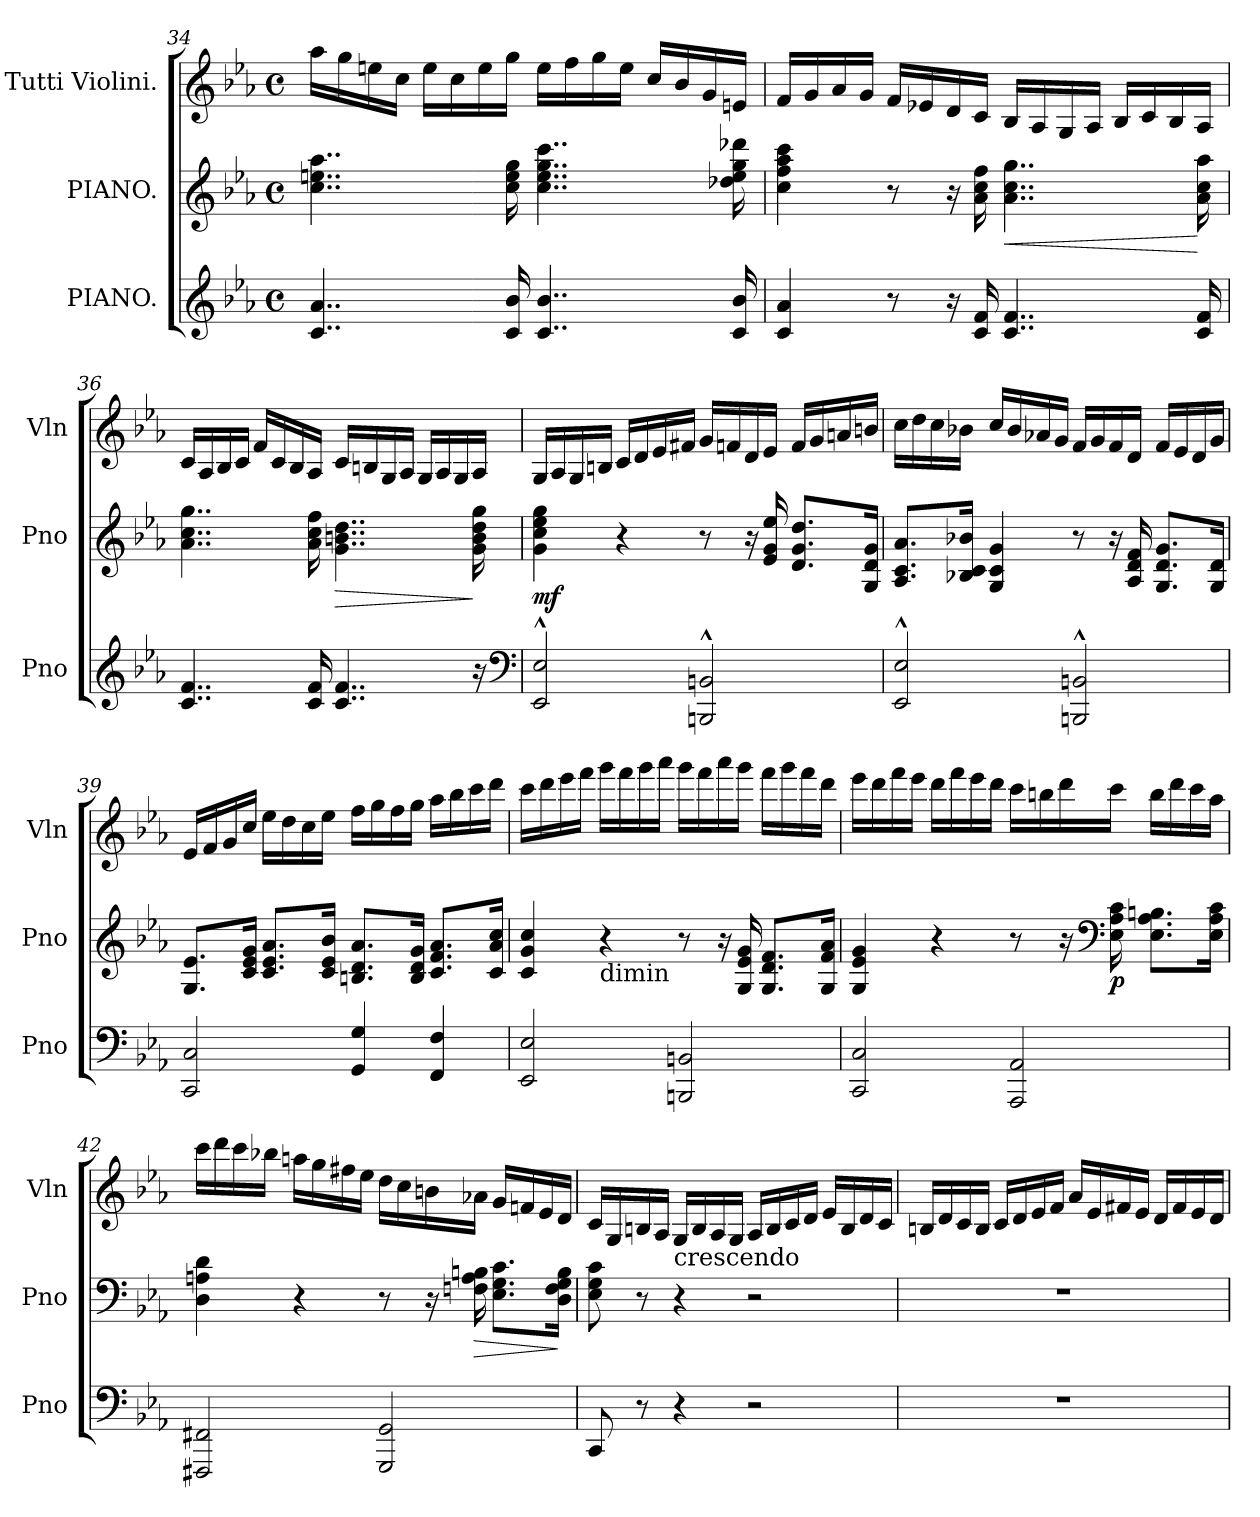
**kern	**kern	**dynam	**kern
*part3	*part2	*part2	*part1
*staff3	*staff2	*staff2	*staff1
*I"PIANO.	*I"PIANO.	*	*I"Tutti Violini.
*I'Pno	*I'Pno	*	*I'Vln
*clefG2	*clefG2	*	*clefG2
*k[b-e-a-]	*k[b-e-a-]	*	*k[b-e-a-]
*c:	*c:	*	*c:
*M4/4	*M4/4	*	*M4/4
*met(c)	*met(c)	*	*met(c)
=34	=34	=34	=34
4..c/ 4..a-/	4..cc\ 4..een\ 4..aa-\	.	16aa-\LL
.	.	.	16gg\
.	.	.	16een\
.	.	.	16cc\JJ
.	.	.	16ee\LL
.	.	.	16cc\
.	.	.	16ee\
16c/ 16b-/	16cc\ 16ee\ 16gg\	.	16gg\JJ
4..c/ 4..b-/	4..cc\ 4..ee\ 4..gg\ 4..ccc\	.	16ee\LL
.	.	.	16ff\
.	.	.	16gg\
.	.	.	16ee\JJ
.	.	.	16cc/LL
.	.	.	16b-/
.	.	.	16g/
16c/ 16b-/	16dd-X\ 16ee\ 16gg\ 16ddd-X\	.	16en/JJ
=35	=35	=35	=35
4c/ 4a-/	4cc\ 4ff\ 4aa-\ 4ccc\	.	16f/LL
.	.	.	16g/
.	.	.	16a-/
.	.	.	16g/JJ
8r	8r	.	16f/LL
.	.	.	16e-X/
16r	16r	.	16d/
16c/ 16f/	16a-\ 16cc\ 16ff\	.	16c/JJ
!	!	!LO:HP:b	!
4..c/ 4..f/	4..a-\ 4..cc\ 4..gg\	<	16B-/LL
.	.	.	16A-/
.	.	.	16G/
.	.	.	16A-/JJ
.	.	.	16B-/LL
.	.	.	16c/
.	.	.	16B-/
16c/ 16f/	16a-\ 16cc\ 16aa-\	[	16A-/JJ
=36	=36	=36	=36
4..c/ 4..f/	4..a-\ 4..cc\ 4..gg\	.	16c/LL
.	.	.	16A-/
.	.	.	16B-/
.	.	.	16c/JJ
.	.	.	16f/LL
.	.	.	16c/
.	.	.	16B-/
16c/ 16f/	16a-\ 16cc\ 16ff\	.	16A-/JJ
!	!	!LO:HP:b	!
4..c/ 4..f/	4..g\ 4..bn\ 4..dd\	>	16c/LL
.	.	.	16Bn/
.	.	.	16G/
.	.	.	16A-/JJ
.	.	.	16G/LL
.	.	.	16A-/
.	.	.	16G/
16r	16g\ 16b\ 16dd\ 16gg\	]	16A-/JJ
*clefF4	*	*	*
=37	=37	=37	=37
2EE-^^/ 2E-^^/	4g\ 4cc\ 4ee-\ 4gg\	mf	16G/LL
.	.	.	16A-/
.	.	.	16G/
.	.	.	16Bn/JJ
.	4r	.	16c/LL
.	.	.	16d/
.	.	.	16e-/
.	.	.	16f#X/JJ
2BBBn^^/ 2BBn^^/	8r	.	16g/LL
.	.	.	16fn/
.	16r	.	16d/
.	16e-/ 16g/ 16ee-/	.	16e-/JJ
.	8.d/ 8.g/ 8.dd/L	.	16f/LL
.	.	.	16g/
.	.	.	16an/
.	16G/ 16d/ 16g/Jk	.	16bn/JJ
=38	=38	=38	=38
2EE-^^/ 2E-^^/	8.A-/ 8.c/ 8.a-/L	.	16cc\LL
.	.	.	16dd\
.	.	.	16cc\
.	16B-X/ 16c/ 16b-X/Jk	.	16b-X\JJ
.	4G/ 4c/ 4g/	.	16cc/LL
.	.	.	16b-/
.	.	.	16a-X/
.	.	.	16g/JJ
2BBBn^^/ 2BBn^^/	8r	.	16f/LL
.	.	.	16g/
.	16r	.	16f/
.	16A-/ 16d/ 16f/	.	16d/JJ
.	8.G/ 8.d/ 8.g/L	.	16f/LL
.	.	.	16e-/
.	.	.	16d/
.	16G/ 16d/Jk	.	16g/JJ
=39	=39	=39	=39
2CC/ 2C/	8.G/ 8.e-/L	.	16e-/LL
.	.	.	16f/
.	.	.	16g/
.	16c/ 16e-/ 16g/Jk	.	16cc/JJ
.	8.c/ 8.e-/ 8.a-/L	.	16ee-\LL
.	.	.	16dd\
.	.	.	16cc\
.	16c/ 16e-/ 16b-/Jk	.	16ee-\JJ
4GG/ 4G/	8.Bn/ 8.d/ 8.a-/L	.	16ff\LL
.	.	.	16gg\
.	.	.	16ff\
.	16B/ 16d/ 16g/Jk	.	16gg\JJ
4FF/ 4F/	8.c/ 8.f/ 8.a-/L	.	16aa-\LL
.	.	.	16bb-\
.	.	.	16ccc\
.	16c/ 16a-/ 16cc/Jk	.	16ddd\JJ
=40	=40	=40	=40
2EE-/ 2E-/	4c/ 4g/ 4cc/	.	16ccc\LL
.	.	.	16ddd\
.	.	.	16eee-\
.	.	.	16fff\JJ
!	!LO:TX:b:t=dimin	!	!
.	4r	.	16ggg\LL
.	.	.	16fff\
.	.	.	16ggg\
.	.	.	16aaa-\JJ
2BBBn/ 2BBn/	8r	.	16ggg\LL
.	.	.	16fff\
.	16r	.	16aaa-\
.	16G/ 16e-/ 16g/	.	16ggg\JJ
.	8.G/ 8.d/ 8.f/L	.	16fff\LL
.	.	.	16ggg\
.	.	.	16fff\
.	16G/ 16f/ 16a-/Jk	.	16ddd\JJ
=41	=41	=41	=41
2CC/ 2C/	4G/ 4e-/ 4g/	.	16eee-\LL
.	.	.	16ddd\
.	.	.	16fff\
.	.	.	16eee-\JJ
.	4r	.	16ddd\LL
.	.	.	16fff\
.	.	.	16eee-\
.	.	.	16ddd\JJ
2AAA-/ 2AA-/	8r	.	16ccc\LL
.	.	.	16bbn\
.	16r	.	16ddd\
*	*clefF4	*	*
.	16E-\ 16A-\ 16c\	p	16ccc\JJ
.	8.E-\ 8.A-\ 8.Bn\L	.	16bb\LL
.	.	.	16ddd\
.	.	.	16ccc\
.	16E-\ 16A-\ 16c\Jk	.	16aa-\JJ
=42	=42	=42	=42
2FFF#X/ 2FF#X/	4D\ 4An\ 4d\	.	16ccc\LL
.	.	.	16ddd\
.	.	.	16ccc\
.	.	.	16bb-X\JJ
.	4r	.	16aan\LL
.	.	.	16gg\
.	.	.	16ff#X\
.	.	.	16ee-\JJ
2GGG/ 2GG/	8r	.	16dd\LL
.	.	.	16cc\
.	16r	.	16bn\
!	!	!LO:HP:b	!
.	16Fn\ 16A\ 16Bn\	>	16a-X\JJ
.	8.E-\ 8.G\ 8.c\L	.	16g/LL
.	.	.	16fn/
.	.	.	16e-/
.	16D\ 16F\ 16G\ 16B\Jk	]	16d/JJ
=43	=43	=43	=43
8CC/	8E-\ 8G\ 8c\	.	16c/LL
.	.	.	16G/
8r	8r	.	16Bn/
.	.	.	16A-/JJ
!	!	!	!LO:TX:b:t=crescendo
4r	4r	.	16G/LL
.	.	.	16B/
.	.	.	16A-/
.	.	.	16G/JJ
2r	2r	.	16A-/LL
.	.	.	16B/
.	.	.	16c/
.	.	.	16d/JJ
.	.	.	16e-/LL
.	.	.	16B/
.	.	.	16d/
.	.	.	16c/JJ
=44	=44	=44	=44
1r	1r	.	16Bn/LL
.	.	.	16d/
.	.	.	16c/
.	.	.	16B/JJ
.	.	.	16c/LL
.	.	.	16d/
.	.	.	16e-/
.	.	.	16f/JJ
.	.	.	16a-/LL
.	.	.	16e-/
.	.	.	16f#X/
.	.	.	16e-/JJ
.	.	.	16d/LL
.	.	.	16f#/
.	.	.	16e-/
.	.	.	16d/JJ
=	=	=	=
*-	*-	*-	*-
